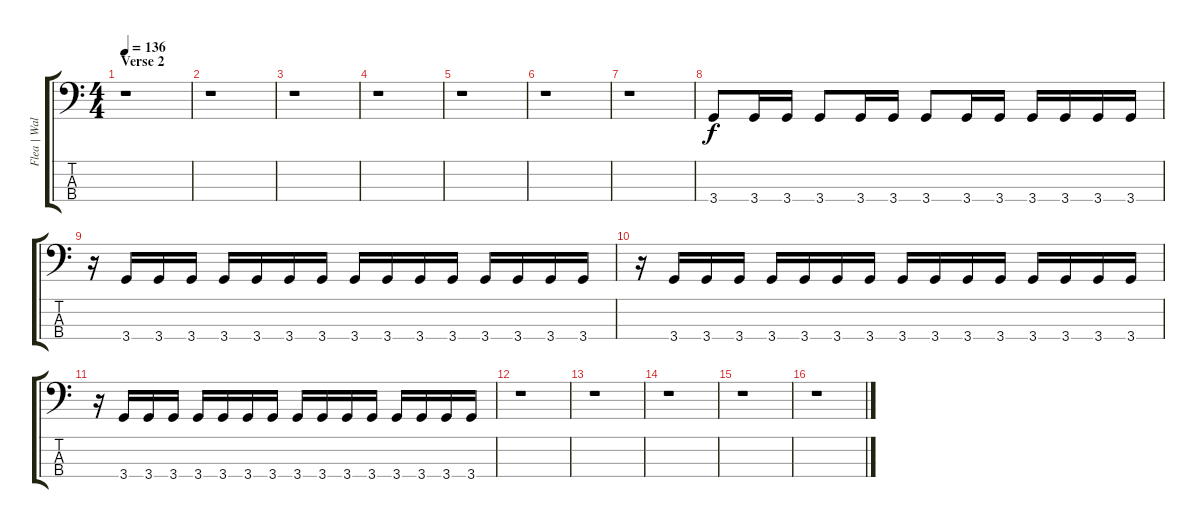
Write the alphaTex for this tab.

\track ("Flea | Wal Mk II | Bass" "Flea | Wal") {instrument electricbassfinger}
\staff {score tabs}
\tuning (G2 D2 A1 E1) {hide}
\ts (4 4)
\section ("" "Verse 2")
\tempo 136
\clef f4
\ks c
r.1{dy f} |
r.1 |
r.1 |
r.1 |
r.1 |
r.1 |
r.1 |
3.4.8 3.4.16 3.4.16 3.4.8 3.4.16 3.4.16 3.4.8 3.4.16 3.4.16 3.4.16 3.4.16 3.4.16 3.4.16 |
r.16 3.4.16 3.4.16 3.4.16 3.4.16 3.4.16 3.4.16 3.4.16 3.4.16 3.4.16 3.4.16 3.4.16 3.4.16 3.4.16 3.4.16 3.4.16 |
r.16 3.4.16 3.4.16 3.4.16 3.4.16 3.4.16 3.4.16 3.4.16 3.4.16 3.4.16 3.4.16 3.4.16 3.4.16 3.4.16 3.4.16 3.4.16 |
r.16 3.4.16 3.4.16 3.4.16 3.4.16 3.4.16 3.4.16 3.4.16 3.4.16 3.4.16 3.4.16 3.4.16 3.4.16 3.4.16 3.4.16 3.4.16 |
r.1 |
r.1 |
r.1 |
r.1 |
r.1
